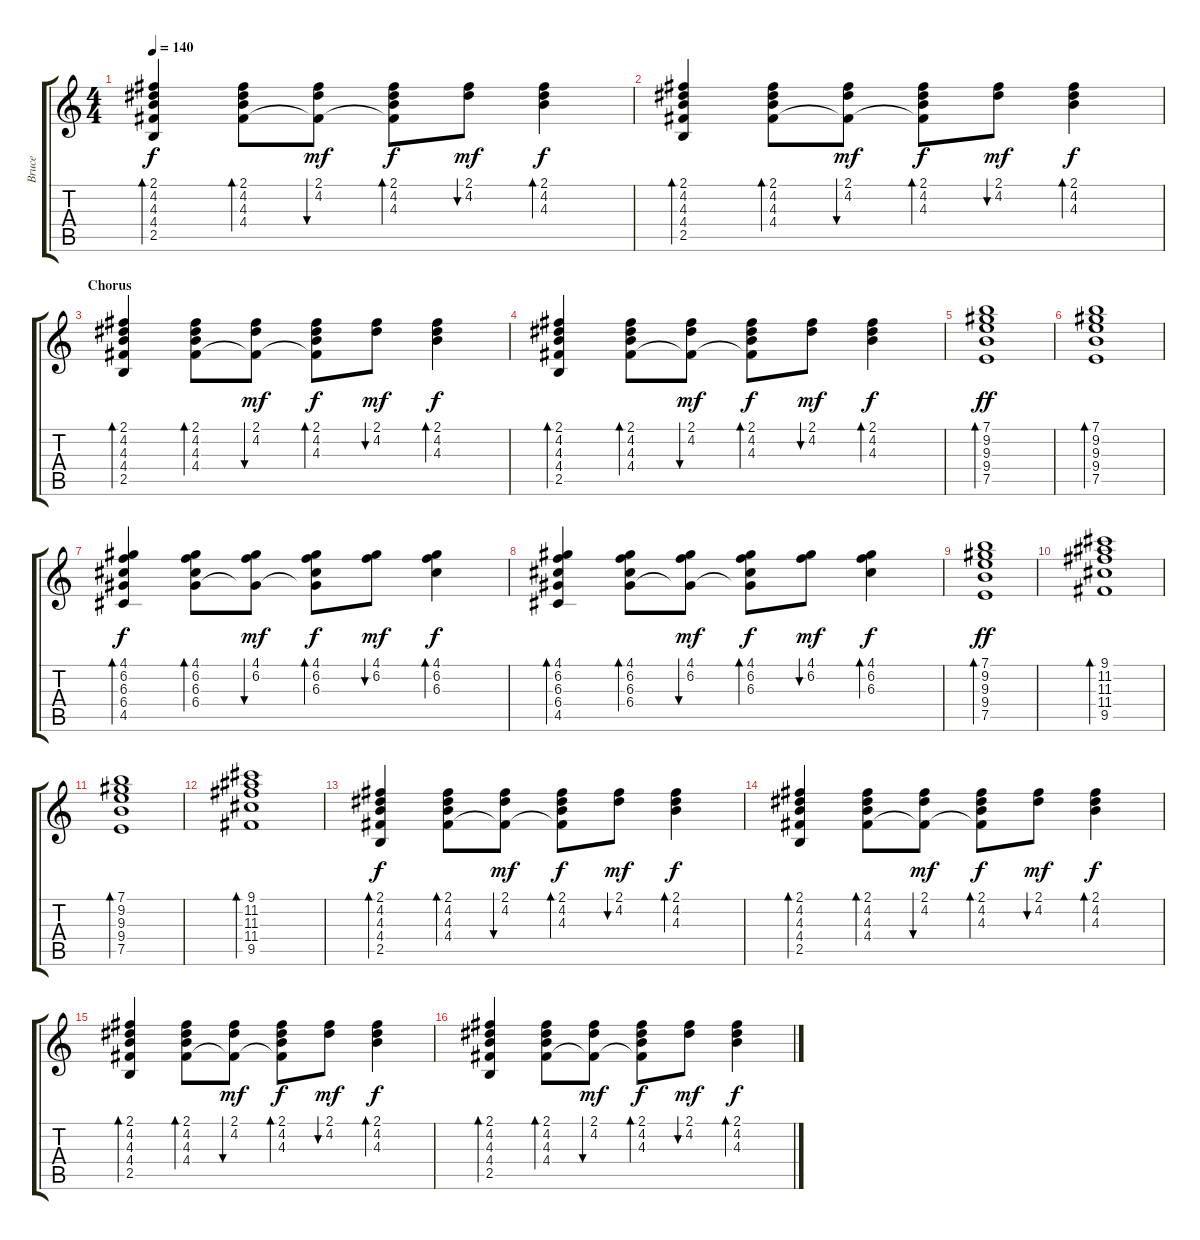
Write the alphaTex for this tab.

\track ("Bruce" "Bruce") {instrument acousticguitarsteel}
\staff {score tabs}
\tuning (E4 B3 G3 D3 A2 E2) {hide}
\ts (4 4)
\tempo 140
\clef g2
\ks c
(2.1 4.2 4.3 4.4 2.5).4{bd 60 dy f} (2.1 4.2 4.3 4.4).8{bd 60} (2.1 4.2 4.4{t}).8{bu 60 dy mf} (2.1 4.2 4.3 4.4{t}).8{bd 60 dy f} (2.1 4.2).8{bu 60 dy mf} (2.1 4.2 4.3).4{bd 60 dy f} |
(2.1 4.2 4.3 4.4 2.5).4{bd 60} (2.1 4.2 4.3 4.4).8{bd 60} (2.1 4.2 4.4{t}).8{bu 60 dy mf} (2.1 4.2 4.3 4.4{t}).8{bd 60 dy f} (2.1 4.2).8{bu 60 dy mf} (2.1 4.2 4.3).4{bd 60 dy f} |
\section ("" "Chorus")
(2.1 4.2 4.3 4.4 2.5).4{bd 60} (2.1 4.2 4.3 4.4).8{bd 60} (2.1 4.2 4.4{t}).8{bu 60 dy mf} (2.1 4.2 4.3 4.4{t}).8{bd 60 dy f} (2.1 4.2).8{bu 60 dy mf} (2.1 4.2 4.3).4{bd 60 dy f} |
(2.1 4.2 4.3 4.4 2.5).4{bd 60} (2.1 4.2 4.3 4.4).8{bd 60} (2.1 4.2 4.4{t}).8{bu 60 dy mf} (2.1 4.2 4.3 4.4{t}).8{bd 60 dy f} (2.1 4.2).8{bu 60 dy mf} (2.1 4.2 4.3).4{bd 60 dy f} |
(7.1 9.2 9.3 9.4 7.5).1{bd 240 dy ff} |
(7.1 9.2 9.3 9.4 7.5).1{bd 240} |
(4.1 6.2 6.3 6.4 4.5).4{bd 60 dy f} (4.1 6.2 6.3 6.4).8{bd 60} (4.1 6.2 6.4{t}).8{bu 60 dy mf} (4.1 6.2 6.3 6.4{t}).8{bd 60 dy f} (4.1 6.2).8{bu 60 dy mf} (4.1 6.2 6.3).4{bd 60 dy f} |
(4.1 6.2 6.3 6.4 4.5).4{bd 60} (4.1 6.2 6.3 6.4).8{bd 60} (4.1 6.2 6.4{t}).8{bu 60 dy mf} (4.1 6.2 6.3 6.4{t}).8{bd 60 dy f} (4.1 6.2).8{bu 60 dy mf} (4.1 6.2 6.3).4{bd 60 dy f} |
(7.1 9.2 9.3 9.4 7.5).1{bd 240 dy ff} |
(9.1 11.2 11.3 11.4 9.5).1{bd 240} |
(7.1 9.2 9.3 9.4 7.5).1{bd 240} |
(9.1 11.2 11.3 11.4 9.5).1{bd 240} |
(2.1 4.2 4.3 4.4 2.5).4{bd 60 dy f} (2.1 4.2 4.3 4.4).8{bd 60} (2.1 4.2 4.4{t}).8{bu 60 dy mf} (2.1 4.2 4.3 4.4{t}).8{bd 60 dy f} (2.1 4.2).8{bu 60 dy mf} (2.1 4.2 4.3).4{bd 60 dy f} |
(2.1 4.2 4.3 4.4 2.5).4{bd 60} (2.1 4.2 4.3 4.4).8{bd 60} (2.1 4.2 4.4{t}).8{bu 60 dy mf} (2.1 4.2 4.3 4.4{t}).8{bd 60 dy f} (2.1 4.2).8{bu 60 dy mf} (2.1 4.2 4.3).4{bd 60 dy f} |
(2.1 4.2 4.3 4.4 2.5).4{bd 60} (2.1 4.2 4.3 4.4).8{bd 60} (2.1 4.2 4.4{t}).8{bu 60 dy mf} (2.1 4.2 4.3 4.4{t}).8{bd 60 dy f} (2.1 4.2).8{bu 60 dy mf} (2.1 4.2 4.3).4{bd 60 dy f} |
(2.1 4.2 4.3 4.4 2.5).4{bd 60} (2.1 4.2 4.3 4.4).8{bd 60} (2.1 4.2 4.4{t}).8{bu 60 dy mf} (2.1 4.2 4.3 4.4{t}).8{bd 60 dy f} (2.1 4.2).8{bu 60 dy mf} (2.1 4.2 4.3).4{bd 60 dy f}
